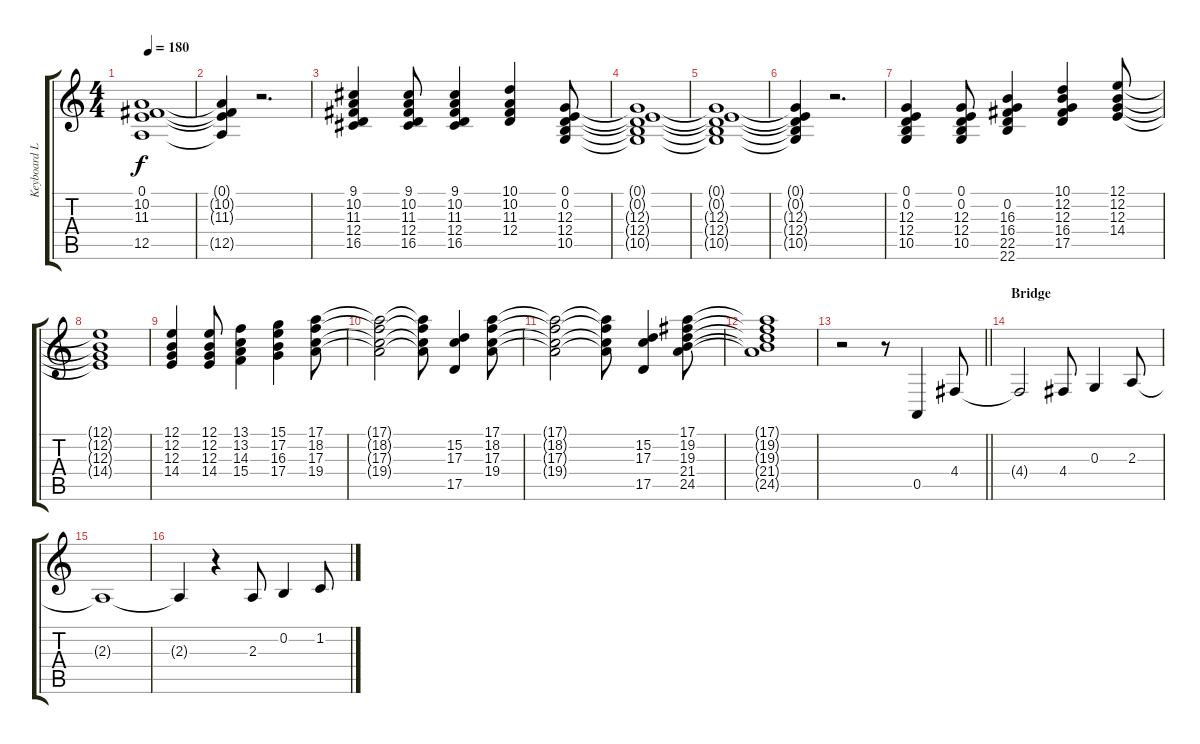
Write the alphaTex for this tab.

\track ("Keyboard L" "Keyboard L") {instrument electricgrandpiano}
\staff {score tabs}
\tuning (E4 B3 G3 D3 A2 E2) {hide}
\ts (4 4)
\tempo 180
\clef g2
\ks c
(0.1{t} 10.2{t} 11.3{t} 12.5{t}).1{dy f} |
(0.1{t} 10.2{t} 11.3{t} 12.5{t}).4 r.2{d} |
(9.1 10.2 11.3 12.4 16.5).4 (9.1 10.2 11.3 12.4 16.5).8 (9.1 10.2 11.3 12.4 16.5).4 (10.1 10.2 11.3 12.4).4 (0.1 0.2 12.3 12.4 10.5).8 |
(0.1{t} 0.2{t} 12.3{t} 12.4{t} 10.5{t}).1 |
(0.1{t} 0.2{t} 12.3{t} 12.4{t} 10.5{t}).1 |
(0.1{t} 0.2{t} 12.3{t} 12.4{t} 10.5{t}).4 r.2{d} |
(0.1 0.2 12.3 12.4 10.5).4 (0.1 0.2 12.3 12.4 10.5).8 (0.2 16.3 16.4 22.5 22.6).4 (10.1 12.2 12.3 16.4 17.5).4 (12.1 12.2 12.3 14.4).8 |
(12.1{t} 12.2{t} 12.3{t} 14.4{t}).1 |
(12.1 12.2 12.3 14.4).4 (12.1 12.2 12.3 14.4).8 (13.1 13.2 14.3 15.4).4 (15.1 17.2 16.3 17.4).4 (17.1 18.2 17.3 19.4).8 |
(17.1{t} 18.2{t} 17.3{t} 19.4{t}).2 (17.1{t} 18.2{t} 17.3{t} 19.4{t}).8 (15.2 17.3 17.5).4 (17.1 18.2 17.3 19.4).8 |
(17.1{t} 18.2{t} 17.3{t} 19.4{t}).2 (17.1{t} 18.2{t} 17.3{t} 19.4{t}).8 (15.2 17.3 17.5).4 (17.1 19.2 19.3 21.4 24.5).8 |
(17.1{t} 19.2{t} 19.3{t} 21.4{t} 24.5{t}).1 |
\barLineRight lightlight
r.2{volume 11 instrument electricgrandpiano} r.8 0.5.4 4.4.8 |
\section ("" "Bridge")
4.4{t}.2 4.4.8 0.3.4 2.3.8 |
2.3{t}.1 |
2.3{t}.4 r.4 2.3.8 0.2.4 1.2.8
